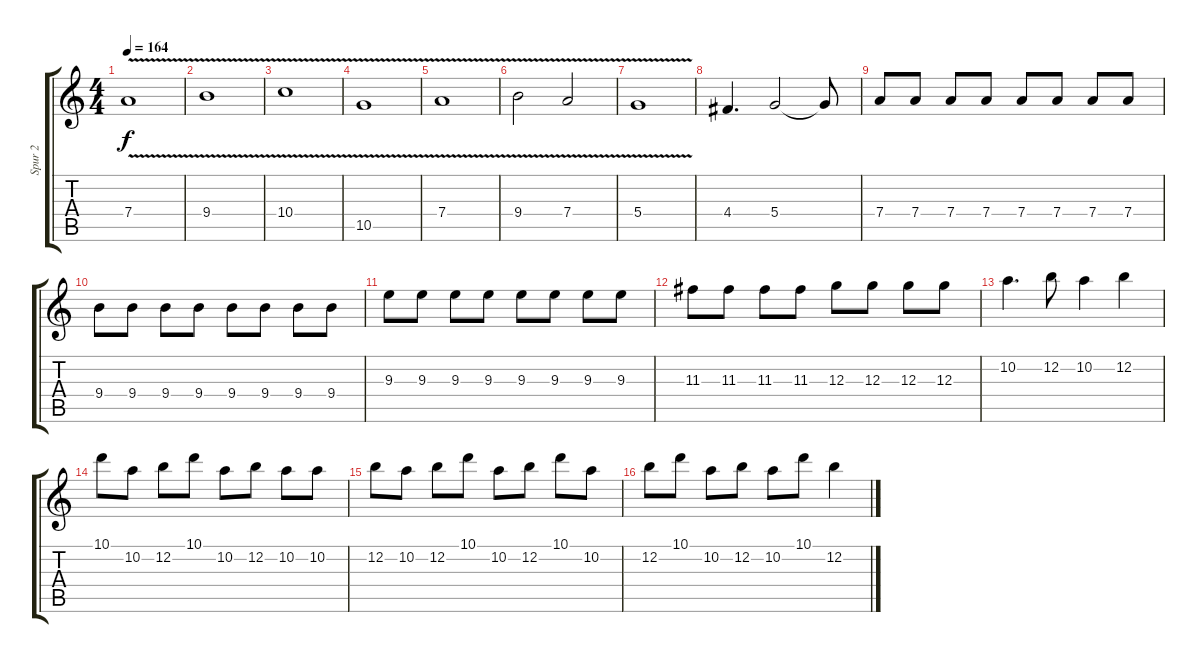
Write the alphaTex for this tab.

\track ("Spur 2" "Spur 2") {instrument overdrivenguitar}
\staff {score tabs}
\tuning (E4 B3 G3 D3 A2 E2) {hide}
\ts (4 4)
\tempo 164
\clef g2
\ks c
7.4{v}.1{dy f} |
9.4{v}.1 |
10.4{v}.1 |
10.5{v}.1 |
7.4{v}.1 |
9.4{v}.2 7.4{v}.2 |
5.4{v}.1 |
4.4.4{d} 5.4.2 5.4{t}.8 |
7.4.8 7.4.8 7.4.8 7.4.8 7.4.8 7.4.8 7.4.8 7.4.8 |
9.4.8 9.4.8 9.4.8 9.4.8 9.4.8 9.4.8 9.4.8 9.4.8 |
9.3.8 9.3.8 9.3.8 9.3.8 9.3.8 9.3.8 9.3.8 9.3.8 |
11.3.8 11.3.8 11.3.8 11.3.8 12.3.8 12.3.8 12.3.8 12.3.8 |
10.2.4{d} 12.2.8 10.2.4 12.2.4 |
10.1.8 10.2.8 12.2.8 10.1.8 10.2.8 12.2.8 10.2.8 10.2.8 |
12.2.8 10.2.8 12.2.8 10.1.8 10.2.8 12.2.8 10.1.8 10.2.8 |
12.2.8 10.1.8 10.2.8 12.2.8 10.2.8 10.1.8 12.2.4
